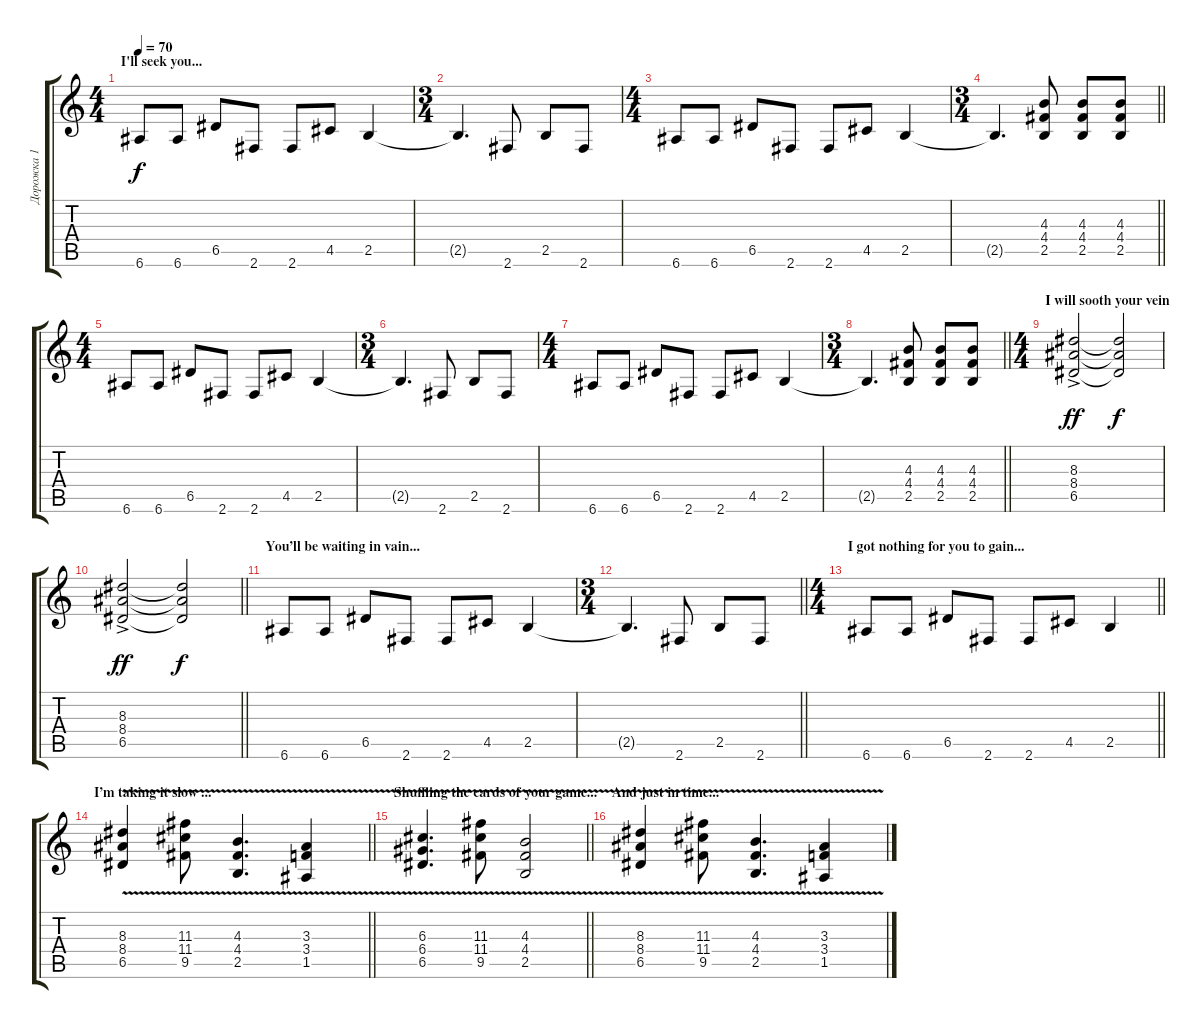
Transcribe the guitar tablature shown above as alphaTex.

\track ("Дорожка 1" "Дорожка 1") {instrument electricguitarjazz}
\staff {score tabs}
\tuning (E4 B3 G3 D3 A2 E2) {hide}
\ts (4 4)
\section ("" "I'll seek you...")
\tempo 70
\clef g2
\ks c
6.6.8{dy f instrument electricguitarjazz} 6.6.8 6.5.8 2.6.8 2.6.8 4.5.8 2.5.4 |
\ts (3 4)
2.5{t}.4{d} 2.6.8 2.5.8 2.6.8 |
\ts (4 4)
6.6.8 6.6.8 6.5.8 2.6.8 2.6.8 4.5.8 2.5.4 |
\ts (3 4)
\barLineRight lightlight
2.5{t}.4{d} (4.3 4.4 2.5).8{instrument distortionguitar} (4.3 4.4 2.5).8 (4.3 4.4 2.5).8 |
\ts (4 4)
6.6.8{instrument electricguitarjazz} 6.6.8 6.5.8 2.6.8 2.6.8 4.5.8 2.5.4 |
\ts (3 4)
2.5{t}.4{d} 2.6.8 2.5.8 2.6.8 |
\ts (4 4)
6.6.8 6.6.8 6.5.8 2.6.8 2.6.8 4.5.8 2.5.4 |
\ts (3 4)
\barLineRight lightlight
2.5{t}.4{d} (4.3 4.4 2.5).8{instrument distortionguitar} (4.3 4.4 2.5).8 (4.3 4.4 2.5).8 |
\ts (4 4)
\section ("" "I will sooth your vein")
(8.3 8.4 6.5{ac}).2{dy ff} (8.3{t} 8.4{t} 6.5{t}).2{dy f volume 7} |
\barLineRight lightlight
(8.3 8.4 6.5{ac}).2{dy ff volume 16} (8.3{t} 8.4{t} 6.5{t}).2{dy f volume 7} |
\section ("" "You’ll be waiting in vain...")
6.6.8{instrument electricguitarjazz} 6.6.8 6.5.8 2.6.8 2.6.8 4.5.8 2.5.4 |
\ts (3 4)
\barLineRight lightlight
2.5{t}.4{d} 2.6.8 2.5.8 2.6.8 |
\ts (4 4)
\section ("" "I got nothing for you to gain...")
\barLineRight lightlight
6.6.8{instrument electricguitarjazz} 6.6.8 6.5.8 2.6.8 2.6.8 4.5.8 2.5.4 |
\section ("" "I’m taking it slow ...")
\barLineRight lightlight
(8.3{v} 8.4{v} 6.5{v}).4 (11.3{v} 11.4{v} 9.5{v}).8 (4.3{v} 4.4{v} 2.5{v}).4{d} (3.3 3.4{v} 1.5{v}).4 |
\section ("" "Shuffling the cards of your game...")
\barLineRight lightlight
(6.3{v} 6.4{v} 6.5{v}).4{d} (11.3{v} 11.4{v} 9.5{v}).8 (4.3{v} 4.4{v} 2.5{v}).2 |
\section ("" "And just in time...")
(8.3{v} 8.4{v} 6.5{v}).4 (11.3{v} 11.4{v} 9.5{v}).8 (4.3{v} 4.4{v} 2.5{v}).4{d} (3.3 3.4{v} 1.5{v}).4
